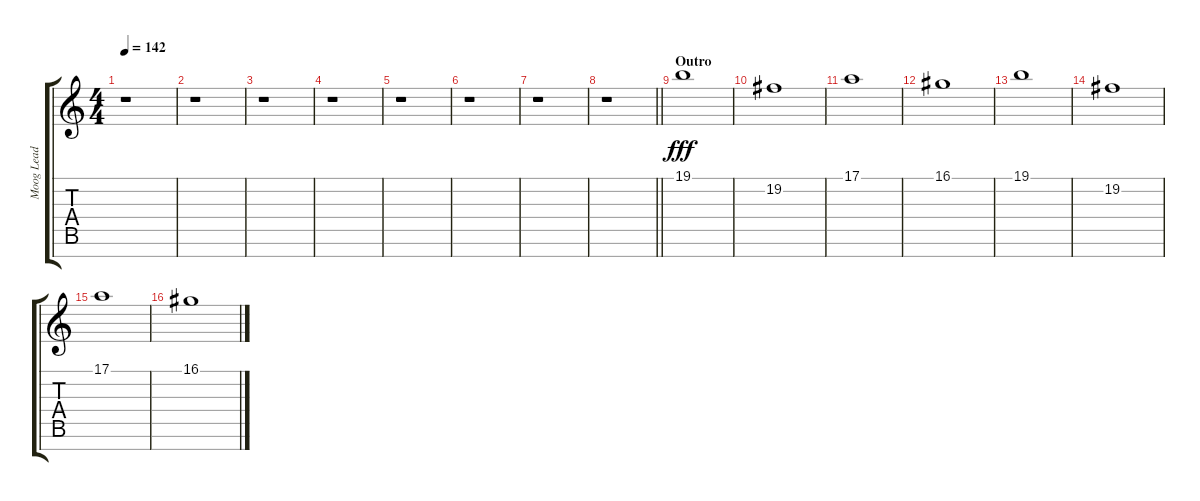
\track ("Moog Lead Arp" "Moog Lead ") {instrument lead8bassandlead}
\staff {score tabs}
\tuning (E4 B3 G3 D3 A2 E2 B1) {hide}
\ts (4 4)
\tempo 142
\clef g2
\ks c
r.1{dy fff} |
r.1 |
r.1 |
r.1 |
r.1 |
r.1 |
r.1 |
\barLineRight lightlight
r.1 |
\section ("" "Outro")
19.1.1 |
19.2.1 |
17.1.1 |
16.1.1 |
19.1.1 |
19.2.1 |
17.1.1 |
16.1.1
